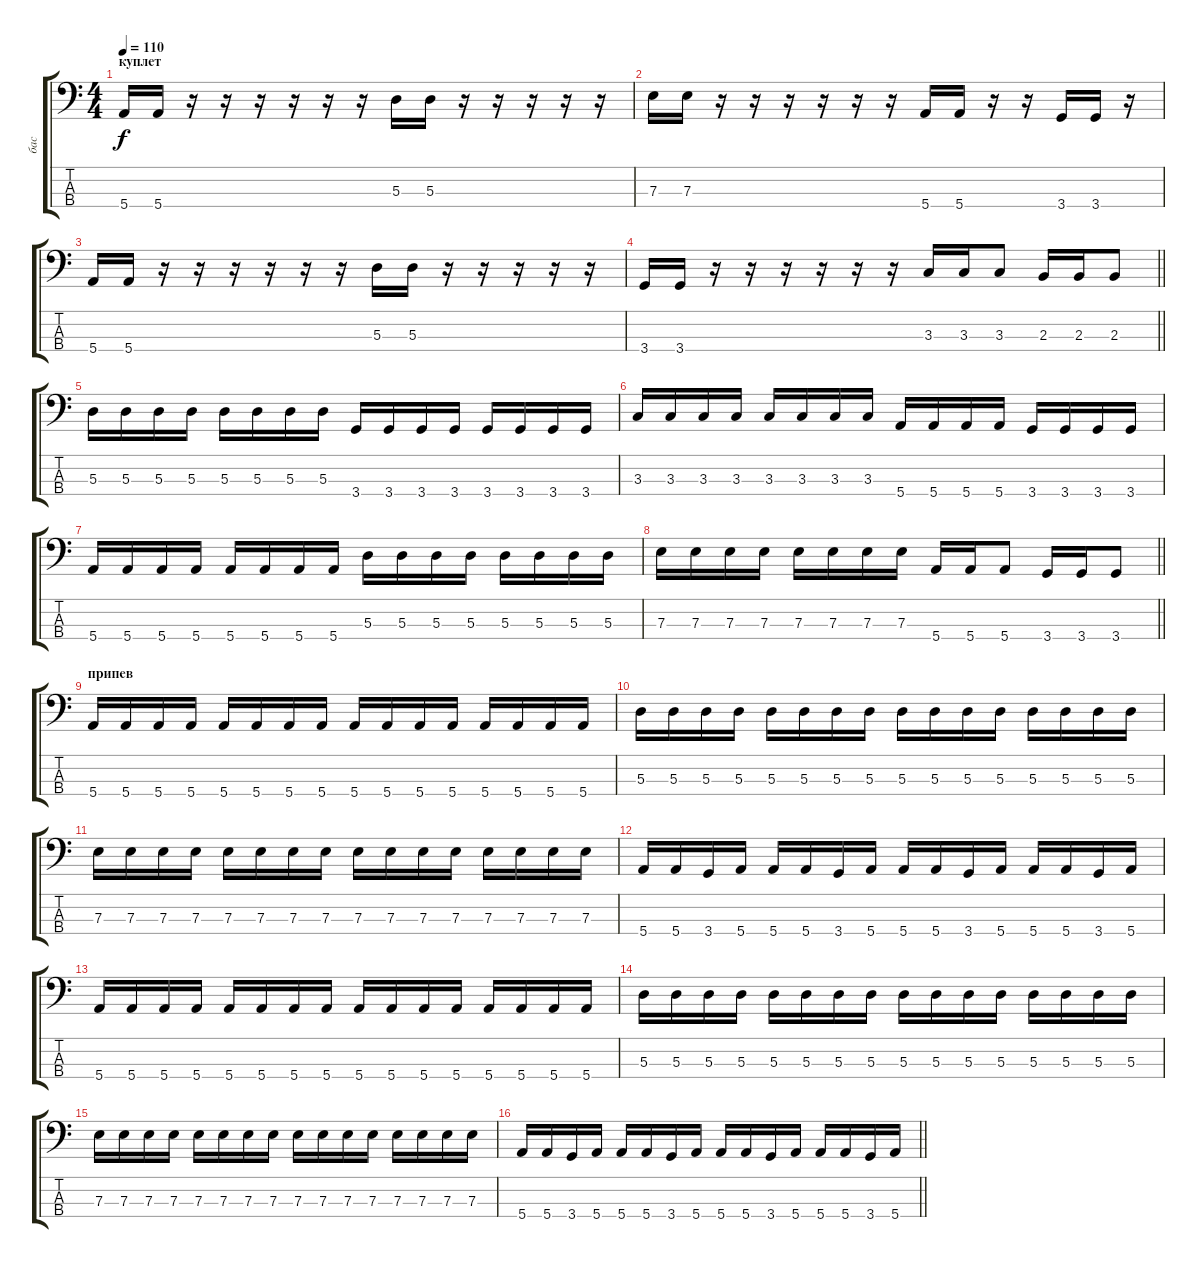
\track ("бас" "бас") {instrument electricbassfinger}
\staff {score tabs}
\tuning (G2 D2 A1 E1) {hide}
\ts (4 4)
\section ("" "куплет")
\tempo 110
\clef f4
\ks c
5.4.16{dy f} 5.4.16 r.16 r.16 r.16 r.16 r.16 r.16 5.3.16 5.3.16 r.16 r.16 r.16 r.16 r.16 |
7.3.16 7.3.16 r.16 r.16 r.16 r.16 r.16 r.16 5.4.16 5.4.16 r.16 r.16 3.4.16 3.4.16 r.16 |
5.4.16 5.4.16 r.16 r.16 r.16 r.16 r.16 r.16 5.3.16 5.3.16 r.16 r.16 r.16 r.16 r.16 |
\barLineRight lightlight
3.4.16 3.4.16 r.16 r.16 r.16 r.16 r.16 r.16 3.3.16 3.3.16 3.3.8 2.3.16 2.3.16 2.3.8 |
5.3.16 5.3.16 5.3.16 5.3.16 5.3.16 5.3.16 5.3.16 5.3.16 3.4.16 3.4.16 3.4.16 3.4.16 3.4.16 3.4.16 3.4.16 3.4.16 |
3.3.16 3.3.16 3.3.16 3.3.16 3.3.16 3.3.16 3.3.16 3.3.16 5.4.16 5.4.16 5.4.16 5.4.16 3.4.16 3.4.16 3.4.16 3.4.16 |
5.4.16 5.4.16 5.4.16 5.4.16 5.4.16 5.4.16 5.4.16 5.4.16 5.3.16 5.3.16 5.3.16 5.3.16 5.3.16 5.3.16 5.3.16 5.3.16 |
\barLineRight lightlight
7.3.16 7.3.16 7.3.16 7.3.16 7.3.16 7.3.16 7.3.16 7.3.16 5.4.16 5.4.16 5.4.8 3.4.16 3.4.16 3.4.8 |
\section ("" "припев")
5.4.16 5.4.16 5.4.16 5.4.16 5.4.16 5.4.16 5.4.16 5.4.16 5.4.16 5.4.16 5.4.16 5.4.16 5.4.16 5.4.16 5.4.16 5.4.16 |
5.3.16 5.3.16 5.3.16 5.3.16 5.3.16 5.3.16 5.3.16 5.3.16 5.3.16 5.3.16 5.3.16 5.3.16 5.3.16 5.3.16 5.3.16 5.3.16 |
7.3.16 7.3.16 7.3.16 7.3.16 7.3.16 7.3.16 7.3.16 7.3.16 7.3.16 7.3.16 7.3.16 7.3.16 7.3.16 7.3.16 7.3.16 7.3.16 |
5.4.16 5.4.16 3.4.16 5.4.16 5.4.16 5.4.16 3.4.16 5.4.16 5.4.16 5.4.16 3.4.16 5.4.16 5.4.16 5.4.16 3.4.16 5.4.16 |
5.4.16 5.4.16 5.4.16 5.4.16 5.4.16 5.4.16 5.4.16 5.4.16 5.4.16 5.4.16 5.4.16 5.4.16 5.4.16 5.4.16 5.4.16 5.4.16 |
5.3.16 5.3.16 5.3.16 5.3.16 5.3.16 5.3.16 5.3.16 5.3.16 5.3.16 5.3.16 5.3.16 5.3.16 5.3.16 5.3.16 5.3.16 5.3.16 |
7.3.16 7.3.16 7.3.16 7.3.16 7.3.16 7.3.16 7.3.16 7.3.16 7.3.16 7.3.16 7.3.16 7.3.16 7.3.16 7.3.16 7.3.16 7.3.16 |
\barLineRight lightlight
5.4.16 5.4.16 3.4.16 5.4.16 5.4.16 5.4.16 3.4.16 5.4.16 5.4.16 5.4.16 3.4.16 5.4.16 5.4.16 5.4.16 3.4.16 5.4.16
